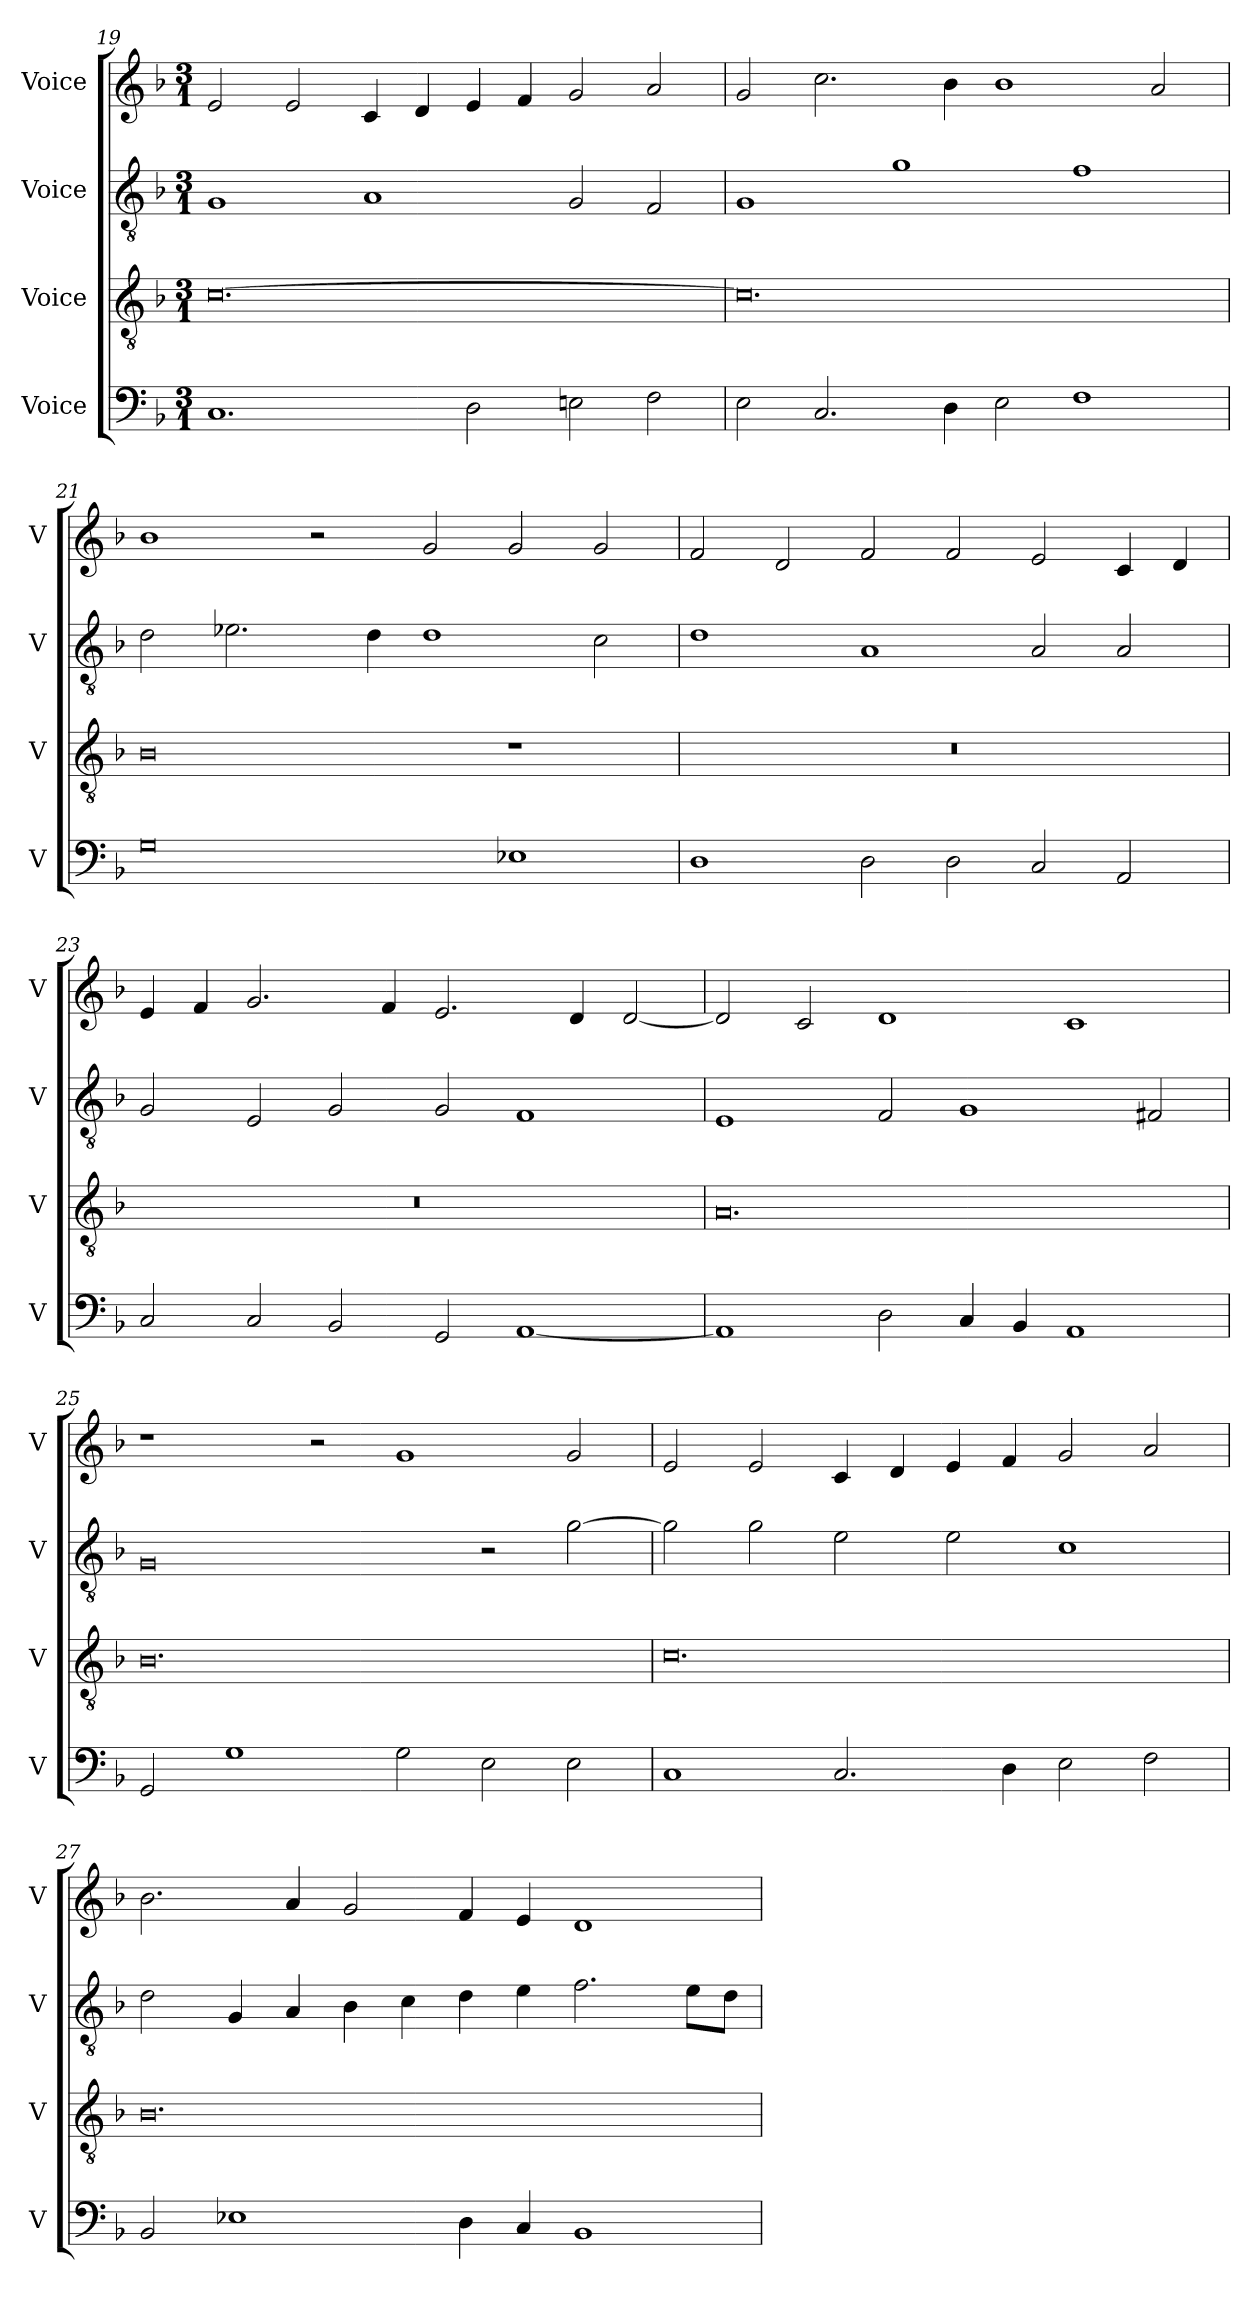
**kern	**kern	**kern	**kern
*part4	*part3	*part2	*part1
*staff4	*staff3	*staff2	*staff1
*I"Voice	*I"Voice	*I"Voice	*I"Voice
*I'V	*I'V	*I'V	*I'V
!!LO:LB:g=z
*clefF4	*clefGv2	*clefGv2	*clefG2
*k[b-]	*k[b-]	*k[b-]	*k[b-]
*M3/1	*M3/1	*M3/1	*M3/1
=19	=19	=19	=19
1.C	[0.c	1G	2e/
.	.	.	2e/
.	.	1A	4c/
.	.	.	4d/
2D\	.	.	4e/
.	.	.	4f/
2En\	.	2G/	2g/
2F\	.	2F/	2a/
=20	=20	=20	=20
2E\	0.c]	1G	2g/
2.C/	.	.	2.cc\
.	.	1g	.
4D\	.	.	4b-\
2E\	.	.	1b-
1F	.	1f	.
.	.	.	2a/
!!LO:LB:g=z
=21	=21	=21	=21
0G	0B-	2d\	1b-
.	.	2.e-X\	.
.	.	.	2r
.	.	4d\	.
.	.	1d	2g/
1E-X	1r	.	2g/
.	.	2c\	2g/
=22	=22	=22	=22
1D	0.r	1d	2f/
.	.	.	2d/
2D\	.	1A	2f/
2D\	.	.	2f/
2C/	.	2A/	2e/
2AA/	.	2A/	4c/
.	.	.	4d/
!!LO:PB:g=z
=23	=23	=23	=23
2C/	0.r	2G/	4e/
.	.	.	4f/
2C/	.	2E/	2.g/
2BB-/	.	2G/	.
.	.	.	4f/
2GG/	.	2G/	2.e/
[1AA	.	1F	.
.	.	.	4d/
.	.	.	[2d/
=24	=24	=24	=24
1AA]	0.A	1E	2d/]
.	.	.	2c/
2D\	.	2F/	1d
4C/	.	1G	.
4BB-/	.	.	.
1AA	.	.	1c
.	.	2F#X/	.
!!LO:LB:g=z
=25	=25	=25	=25
2GG/	0.B-	0G	1r
1G	.	.	.
.	.	.	2r
2G\	.	.	1g
2E\	.	2r	.
2E\	.	[2g\	2g/
=26	=26	=26	=26
1C	0.c	2g\]	2e/
.	.	2g\	2e/
2.C/	.	2e\	4c/
.	.	.	4d/
.	.	2e\	4e/
4D\	.	.	4f/
2E\	.	1c	2g/
2F\	.	.	2a/
!!LO:LB:g=z
=27	=27	=27	=27
2BB-/	0.B-	2d\	2.b-\
1E-X	.	4G/	.
.	.	4A/	4a/
.	.	4B-\	2g/
.	.	4c\	.
4D\	.	4d\	4f/
4C/	.	4e\	4e/
1BB-	.	2.f\	1d
.	.	8e\L	.
.	.	8d\J	.
=	=	=	=
*-	*-	*-	*-
